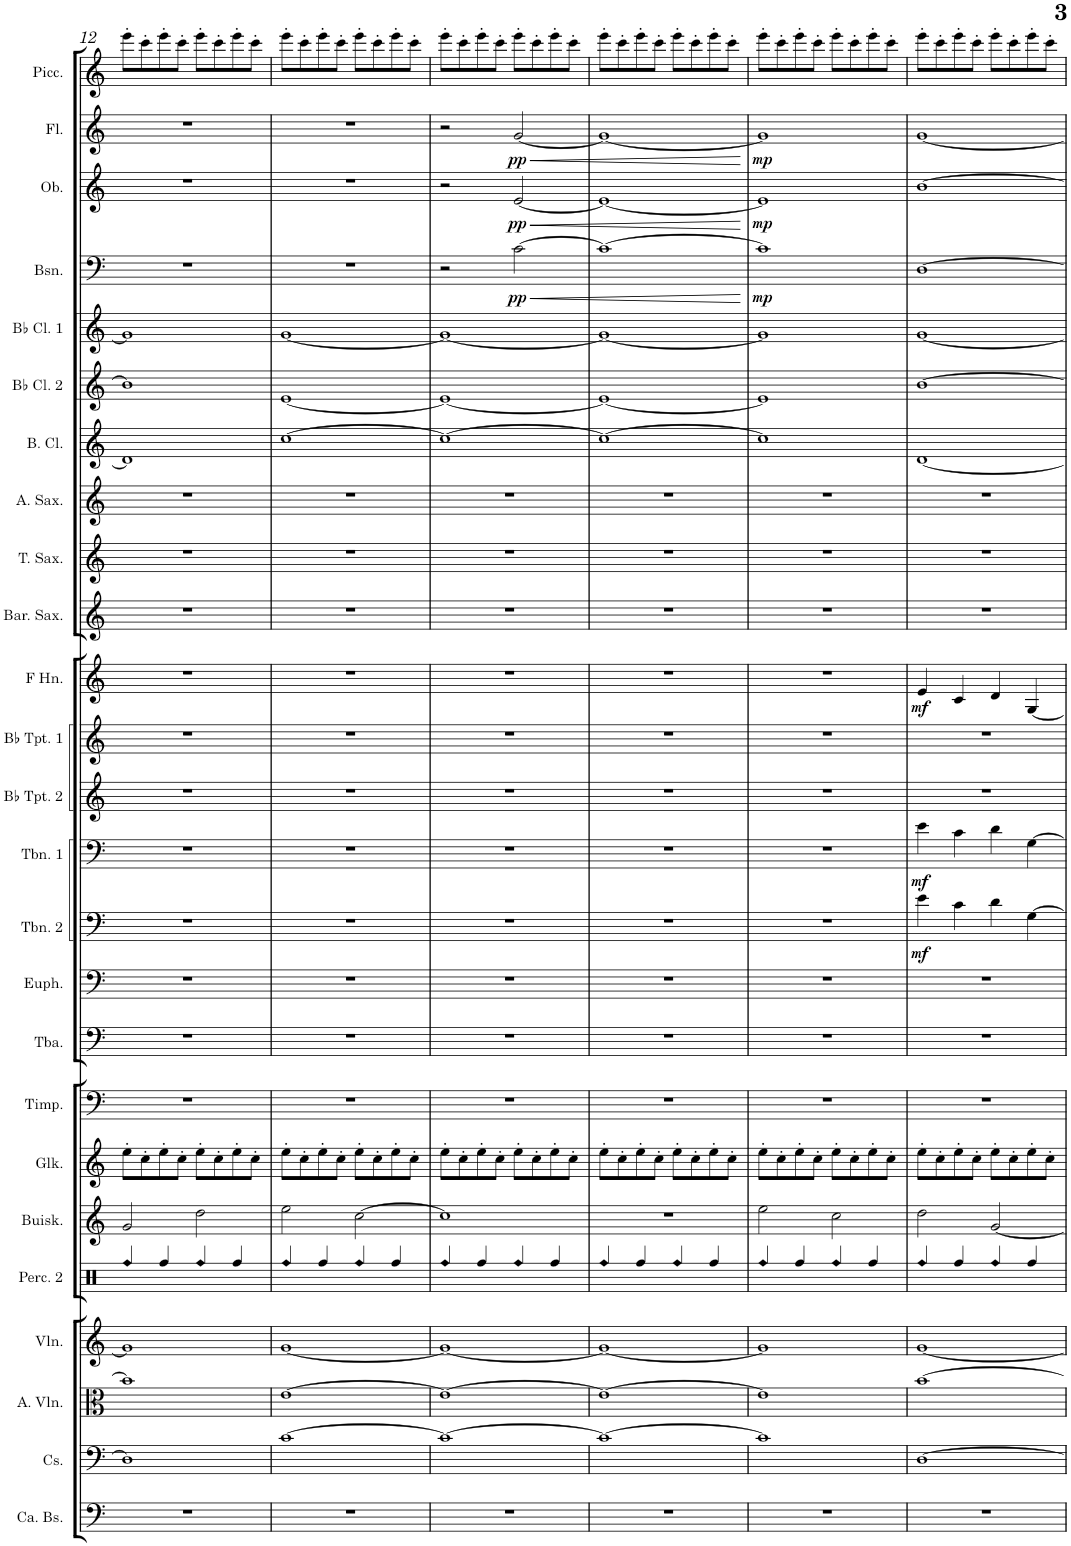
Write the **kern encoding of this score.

**kern	**kern	**kern	**kern	**kern	**kern	**kern	**kern	**kern	**kern	**kern	**dynam	**kern	**dynam	**kern	**kern	**kern	**dynam	**kern	**kern	**kern	**kern	**kern	**kern	**kern	**dynam	**kern	**dynam	**kern	**dynam	**kern
*part25	*part24	*part23	*part22	*part21	*part20	*part19	*part18	*part17	*part16	*part15	*part15	*part14	*part14	*part13	*part12	*part11	*part11	*part10	*part9	*part8	*part7	*part6	*part5	*part4	*part4	*part3	*part3	*part2	*part2	*part1
*staff25	*staff24	*staff23	*staff22	*staff21	*staff20	*staff19	*staff18	*staff17	*staff16	*staff15	*staff15	*staff14	*staff14	*staff13	*staff12	*staff11	*staff11	*staff10	*staff9	*staff8	*staff7	*staff6	*staff5	*staff4	*staff4	*staff3	*staff3	*staff2	*staff2	*staff1
*I"Contrabas	*I"Violoncellos	*I"Altviolen	*I"Violen	*I"Percussion 2	*I"Buisklokken	*I"Glockenspiel	*I"Timpani	*I"Tuba	*I"Euphonium	*I"Trombone 2	*	*I"Trombone 1	*	*I"Bb Trumpet 2	*I"Bb Trumpet 1	*I"Horn in F	*	*I"Baritone Saxophone	*I"Tenor Saxophone	*I"Alto Saxophone	*I"Bass Clarinet	*I"Bb Clarinet 2	*I"Bb Clarinet 1	*I"Bassoon	*	*I"Oboe	*	*I"Flute	*	*I"Piccolo
*I'Ca. Bs.	*	*I'A. Vln.	*I'Vln.	*I'Perc. 2	*I'Buisk.	*I'Glk.	*I'Timp.	*I'Tba.	*I'Euph.	*I'Tbn. 2	*	*I'Tbn. 1	*	*I'Bb Tpt. 2	*I'Bb Tpt. 1	*	*	*I'Bar. Sax.	*I'T. Sax.	*I'A. Sax.	*I'B. Cl.	*I'Bb Cl. 2	*I'Bb Cl. 1	*I'Bsn.	*	*I'Ob.	*	*I'Fl.	*	*I'Picc.
!!LO:PB:g=z
*clefF4	*clefF4	*clefC3	*clefG2	*clefX	*clefG2	*clefG2	*clefF4	*clefF4	*clefF4	*clefF4	*	*clefF4	*	*clefG2	*clefG2	*clefG2	*	*clefG2	*clefG2	*clefG2	*clefG2	*clefG2	*clefG2	*clefF4	*	*clefG2	*	*clefG2	*	*clefG2
*Trd7c12	*	*	*	*	*	*Trd-14c-24	*	*	*	*	*	*	*	*Trd1c2	*Trd1c2	*Trd4c7	*	*Trd7c12	*Trd7c12	*Trd5c9	*Trd7c12	*Trd1c2	*Trd1c2	*	*	*	*	*	*	*Trd-7c-12
*k[]	*k[]	*k[]	*k[]	*k[]	*k[]	*k[]	*k[]	*k[]	*k[]	*k[]	*	*k[]	*	*k[]	*k[]	*k[]	*	*k[]	*k[]	*k[]	*k[]	*k[]	*k[]	*k[]	*	*k[]	*	*k[]	*	*k[]
*M4/4	*M4/4	*M4/4	*M4/4	*M4/4	*M4/4	*M4/4	*M4/4	*M4/4	*M4/4	*M4/4	*	*M4/4	*	*M4/4	*M4/4	*M4/4	*	*M4/4	*M4/4	*M4/4	*M4/4	*M4/4	*M4/4	*M4/4	*	*M4/4	*	*M4/4	*	*M4/4
=12	=12	=12	=12	=12	=12	=12	=12	=12	=12	=12	=12	=12	=12	=12	=12	=12	=12	=12	=12	=12	=12	=12	=12	=12	=12	=12	=12	=12	=12	=12
!	!	!	!	!LO:N:head=diamond	!	!	!	!	!	!	!	!	!	!	!	!	!	!	!	!	!	!	!	!	!	!	!	!	!	!
1r	1D]	1b]	1g]	4Rff/	2g/	8ee'\L	1r	1r	1r	1r	.	1r	.	1r	1r	1r	.	1r	1r	1r	1d]	1b]	1g]	1r	.	1r	.	1r	.	8eee'\L
.	.	.	.	.	.	8cc'\	.	.	.	.	.	.	.	.	.	.	.	.	.	.	.	.	.	.	.	.	.	.	.	8ccc'\
.	.	.	.	4Rff/	.	8ee'\	.	.	.	.	.	.	.	.	.	.	.	.	.	.	.	.	.	.	.	.	.	.	.	8eee'\
.	.	.	.	.	.	8cc'\J	.	.	.	.	.	.	.	.	.	.	.	.	.	.	.	.	.	.	.	.	.	.	.	8ccc'\J
!	!	!	!	!LO:N:head=diamond	!	!	!	!	!	!	!	!	!	!	!	!	!	!	!	!	!	!	!	!	!	!	!	!	!	!
.	.	.	.	4Rff/	2dd\	8ee'\L	.	.	.	.	.	.	.	.	.	.	.	.	.	.	.	.	.	.	.	.	.	.	.	8eee'\L
.	.	.	.	.	.	8cc'\	.	.	.	.	.	.	.	.	.	.	.	.	.	.	.	.	.	.	.	.	.	.	.	8ccc'\
.	.	.	.	4Rff/	.	8ee'\	.	.	.	.	.	.	.	.	.	.	.	.	.	.	.	.	.	.	.	.	.	.	.	8eee'\
.	.	.	.	.	.	8cc'\J	.	.	.	.	.	.	.	.	.	.	.	.	.	.	.	.	.	.	.	.	.	.	.	8ccc'\J
=13	=13	=13	=13	=13	=13	=13	=13	=13	=13	=13	=13	=13	=13	=13	=13	=13	=13	=13	=13	=13	=13	=13	=13	=13	=13	=13	=13	=13	=13	=13
!	!	!	!	!LO:N:head=diamond	!	!	!	!	!	!	!	!	!	!	!	!	!	!	!	!	!	!	!	!	!	!	!	!	!	!
1r	[1c	[1e	[1g	4Rff/	2ee\	8ee'\L	1r	1r	1r	1r	.	1r	.	1r	1r	1r	.	1r	1r	1r	[1cc	[1e	[1g	1r	.	1r	.	1r	.	8eee'\L
.	.	.	.	.	.	8cc'\	.	.	.	.	.	.	.	.	.	.	.	.	.	.	.	.	.	.	.	.	.	.	.	8ccc'\
.	.	.	.	4Rff/	.	8ee'\	.	.	.	.	.	.	.	.	.	.	.	.	.	.	.	.	.	.	.	.	.	.	.	8eee'\
.	.	.	.	.	.	8cc'\J	.	.	.	.	.	.	.	.	.	.	.	.	.	.	.	.	.	.	.	.	.	.	.	8ccc'\J
!	!	!	!	!LO:N:head=diamond	!	!	!	!	!	!	!	!	!	!	!	!	!	!	!	!	!	!	!	!	!	!	!	!	!	!
.	.	.	.	4Rff/	[2cc\	8ee'\L	.	.	.	.	.	.	.	.	.	.	.	.	.	.	.	.	.	.	.	.	.	.	.	8eee'\L
.	.	.	.	.	.	8cc'\	.	.	.	.	.	.	.	.	.	.	.	.	.	.	.	.	.	.	.	.	.	.	.	8ccc'\
.	.	.	.	4Rff/	.	8ee'\	.	.	.	.	.	.	.	.	.	.	.	.	.	.	.	.	.	.	.	.	.	.	.	8eee'\
.	.	.	.	.	.	8cc'\J	.	.	.	.	.	.	.	.	.	.	.	.	.	.	.	.	.	.	.	.	.	.	.	8ccc'\J
=14	=14	=14	=14	=14	=14	=14	=14	=14	=14	=14	=14	=14	=14	=14	=14	=14	=14	=14	=14	=14	=14	=14	=14	=14	=14	=14	=14	=14	=14	=14
!	!	!	!	!LO:N:head=diamond	!	!	!	!	!	!	!	!	!	!	!	!	!	!	!	!	!	!	!	!	!	!	!	!	!	!
1r	1c_	1e_	1g_	4Rff/	1cc]	8ee'\L	1r	1r	1r	1r	.	1r	.	1r	1r	1r	.	1r	1r	1r	1cc_	1e_	1g_	2r	.	2r	.	2r	.	8eee'\L
.	.	.	.	.	.	8cc'\	.	.	.	.	.	.	.	.	.	.	.	.	.	.	.	.	.	.	.	.	.	.	.	8ccc'\
.	.	.	.	4Rff/	.	8ee'\	.	.	.	.	.	.	.	.	.	.	.	.	.	.	.	.	.	.	.	.	.	.	.	8eee'\
.	.	.	.	.	.	8cc'\J	.	.	.	.	.	.	.	.	.	.	.	.	.	.	.	.	.	.	.	.	.	.	.	8ccc'\J
!	!	!	!	!LO:N:head=diamond	!	!	!	!	!	!	!	!	!	!	!	!	!	!	!	!	!	!	!	!	!LO:HP:b	!	!LO:HP:b	!	!LO:HP:b	!
!	!	!	!	!	!	!	!	!	!	!	!	!	!	!	!	!	!	!	!	!	!	!	!	!	!LO:DY:n=1:b	!	!LO:DY:n=1:b	!	!LO:DY:n=1:b	!
.	.	.	.	4Rff/	.	8ee'\L	.	.	.	.	.	.	.	.	.	.	.	.	.	.	.	.	.	[2c\	< pp	[2e/	< pp	[2g/	< pp	8eee'\L
.	.	.	.	.	.	8cc'\	.	.	.	.	.	.	.	.	.	.	.	.	.	.	.	.	.	.	.	.	.	.	.	8ccc'\
.	.	.	.	4Rff/	.	8ee'\	.	.	.	.	.	.	.	.	.	.	.	.	.	.	.	.	.	.	.	.	.	.	.	8eee'\
.	.	.	.	.	.	8cc'\J	.	.	.	.	.	.	.	.	.	.	.	.	.	.	.	.	.	.	.	.	.	.	.	8ccc'\J
=15	=15	=15	=15	=15	=15	=15	=15	=15	=15	=15	=15	=15	=15	=15	=15	=15	=15	=15	=15	=15	=15	=15	=15	=15	=15	=15	=15	=15	=15	=15
!	!	!	!	!LO:N:head=diamond	!	!	!	!	!	!	!	!	!	!	!	!	!	!	!	!	!	!	!	!	!	!	!	!	!	!
1r	1c_	1e_	1g_	4Rff/	1r	8ee'\L	1r	1r	1r	1r	.	1r	.	1r	1r	1r	.	1r	1r	1r	1cc_	1e_	1g_	1c_	.	1e_	.	1g_	.	8eee'\L
.	.	.	.	.	.	8cc'\	.	.	.	.	.	.	.	.	.	.	.	.	.	.	.	.	.	.	.	.	.	.	.	8ccc'\
.	.	.	.	4Rff/	.	8ee'\	.	.	.	.	.	.	.	.	.	.	.	.	.	.	.	.	.	.	.	.	.	.	.	8eee'\
.	.	.	.	.	.	8cc'\J	.	.	.	.	.	.	.	.	.	.	.	.	.	.	.	.	.	.	.	.	.	.	.	8ccc'\J
!	!	!	!	!LO:N:head=diamond	!	!	!	!	!	!	!	!	!	!	!	!	!	!	!	!	!	!	!	!	!	!	!	!	!	!
.	.	.	.	4Rff/	.	8ee'\L	.	.	.	.	.	.	.	.	.	.	.	.	.	.	.	.	.	.	.	.	.	.	.	8eee'\L
.	.	.	.	.	.	8cc'\	.	.	.	.	.	.	.	.	.	.	.	.	.	.	.	.	.	.	.	.	.	.	.	8ccc'\
.	.	.	.	4Rff/	.	8ee'\	.	.	.	.	.	.	.	.	.	.	.	.	.	.	.	.	.	.	.	.	.	.	.	8eee'\
.	.	.	.	.	.	8cc'\J	.	.	.	.	.	.	.	.	.	.	.	.	.	.	.	.	.	.	.	.	.	.	.	8ccc'\J
.	.	.	.	.	.	.	.	.	.	.	.	.	.	.	.	.	.	.	.	.	.	.	.	.	[	.	[	.	[	.
=16	=16	=16	=16	=16	=16	=16	=16	=16	=16	=16	=16	=16	=16	=16	=16	=16	=16	=16	=16	=16	=16	=16	=16	=16	=16	=16	=16	=16	=16	=16
!	!	!	!	!LO:N:head=diamond	!	!	!	!	!	!	!	!	!	!	!	!	!	!	!	!	!	!	!	!	!LO:DY:b	!	!LO:DY:b	!	!LO:DY:b	!
1r	1c]	1e]	1g]	4Rff/	2ee\	8ee'\L	1r	1r	1r	1r	.	1r	.	1r	1r	1r	.	1r	1r	1r	1cc]	1e]	1g]	1c]	mp	1e]	mp	1g]	mp	8eee'\L
.	.	.	.	.	.	8cc'\	.	.	.	.	.	.	.	.	.	.	.	.	.	.	.	.	.	.	.	.	.	.	.	8ccc'\
.	.	.	.	4Rff/	.	8ee'\	.	.	.	.	.	.	.	.	.	.	.	.	.	.	.	.	.	.	.	.	.	.	.	8eee'\
.	.	.	.	.	.	8cc'\J	.	.	.	.	.	.	.	.	.	.	.	.	.	.	.	.	.	.	.	.	.	.	.	8ccc'\J
!	!	!	!	!LO:N:head=diamond	!	!	!	!	!	!	!	!	!	!	!	!	!	!	!	!	!	!	!	!	!	!	!	!	!	!
.	.	.	.	4Rff/	2cc\	8ee'\L	.	.	.	.	.	.	.	.	.	.	.	.	.	.	.	.	.	.	.	.	.	.	.	8eee'\L
.	.	.	.	.	.	8cc'\	.	.	.	.	.	.	.	.	.	.	.	.	.	.	.	.	.	.	.	.	.	.	.	8ccc'\
.	.	.	.	4Rff/	.	8ee'\	.	.	.	.	.	.	.	.	.	.	.	.	.	.	.	.	.	.	.	.	.	.	.	8eee'\
.	.	.	.	.	.	8cc'\J	.	.	.	.	.	.	.	.	.	.	.	.	.	.	.	.	.	.	.	.	.	.	.	8ccc'\J
=17	=17	=17	=17	=17	=17	=17	=17	=17	=17	=17	=17	=17	=17	=17	=17	=17	=17	=17	=17	=17	=17	=17	=17	=17	=17	=17	=17	=17	=17	=17
!	!	!	!	!LO:N:head=diamond	!	!	!	!	!	!	!LO:DY:b	!	!LO:DY:b	!	!	!	!LO:DY:b	!	!	!	!	!	!	!	!	!	!	!	!	!
1r	[1D	[1b	[1g	4Rff/	2dd\	8ee'\L	1r	1r	1r	4e\	mf	4e\	mf	1r	1r	4e/	mf	1r	1r	1r	[1d	[1b	[1g	[1D	.	[1b	.	[1g	.	8eee'\L
.	.	.	.	.	.	8cc'\	.	.	.	.	.	.	.	.	.	.	.	.	.	.	.	.	.	.	.	.	.	.	.	8ccc'\
.	.	.	.	4Rff/	.	8ee'\	.	.	.	4c\	.	4c\	.	.	.	4c/	.	.	.	.	.	.	.	.	.	.	.	.	.	8eee'\
.	.	.	.	.	.	8cc'\J	.	.	.	.	.	.	.	.	.	.	.	.	.	.	.	.	.	.	.	.	.	.	.	8ccc'\J
!	!	!	!	!LO:N:head=diamond	!	!	!	!	!	!	!	!	!	!	!	!	!	!	!	!	!	!	!	!	!	!	!	!	!	!
.	.	.	.	4Rff/	[2g/	8ee'\L	.	.	.	4d\	.	4d\	.	.	.	4d/	.	.	.	.	.	.	.	.	.	.	.	.	.	8eee'\L
.	.	.	.	.	.	8cc'\	.	.	.	.	.	.	.	.	.	.	.	.	.	.	.	.	.	.	.	.	.	.	.	8ccc'\
.	.	.	.	4Rff/	.	8ee'\	.	.	.	[4G\	.	[4G\	.	.	.	[4G/	.	.	.	.	.	.	.	.	.	.	.	.	.	8eee'\
.	.	.	.	.	.	8cc'\J	.	.	.	.	.	.	.	.	.	.	.	.	.	.	.	.	.	.	.	.	.	.	.	8ccc'\J
=	=	=	=	=	=	=	=	=	=	=	=	=	=	=	=	=	=	=	=	=	=	=	=	=	=	=	=	=	=	=
*-	*-	*-	*-	*-	*-	*-	*-	*-	*-	*-	*-	*-	*-	*-	*-	*-	*-	*-	*-	*-	*-	*-	*-	*-	*-	*-	*-	*-	*-	*-
